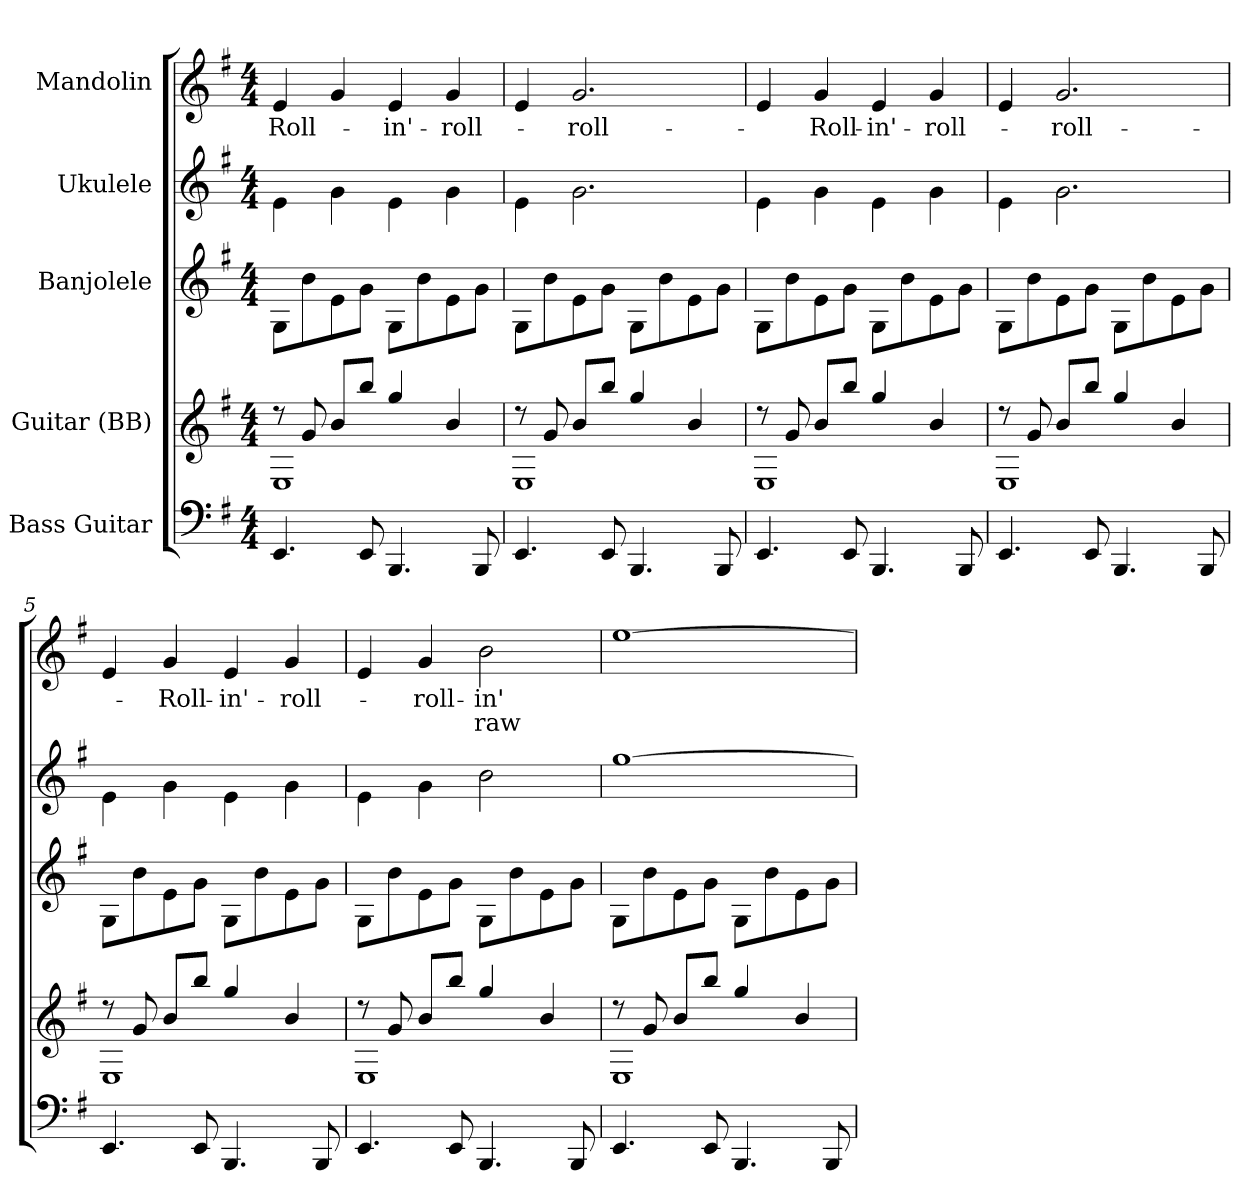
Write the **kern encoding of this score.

**kern	**kern	**kern	**kern	**kern	**text	**text
*part5	*part4	*part3	*part2	*part1	*part1	*part1
*staff5	*staff4	*staff3	*staff2	*staff1	*staff1	*staff1
*I"Bass Guitar	*I"Guitar  (BB)	*I"Banjolele	*I"Ukulele	*I"Mandolin	*	*
!!LO:PB:g=z
*stria4	*	*stria4	*stria4	*	*	*
*	*clefG2	*	*	*clefG2	*	*
*	*ITrd7c12	*	*	*	*	*
*k[f#]	*k[f#]	*k[f#]	*k[f#]	*k[f#]	*	*
*G:	*G:	*G:	*G:	*G:	*	*
*M4/4	*M4/4	*M4/4	*M4/4	*M4/4	*	*
*MM200	*MM200	*MM200	*MM200	*MM200	*	*
=1	=1	=1	=1	=1	=1	=1
*	*^	*	*	*	*	*
!	!	!	!	!	!	!LO:LY:b:color=#000000	!
4.EEi/	8r	1EEi	8Gi\L	4ei\	4ei/	Roll-	.
.	8Gi/	.	8bi\	.	.	.	.
.	8Bi/L	.	8ei\	4gi\	4gi/	.	.
8EEi/	8bi/J	.	8gi\J	.	.	.	.
!	!	!	!	!	!	!LO:LY:b:color=#000000	!
4.BBBi/	4gi/	.	8Gi\L	4ei\	4ei/	-in'-	.
.	.	.	8bi\	.	.	.	.
!	!	!	!	!	!	!LO:LY:b:color=#000000	!
.	4Bi/	.	8ei\	4gi\	4gi/	-roll-	.
8BBBi/	.	.	8gi\J	.	.	.	.
=2	=2	=2	=2	=2	=2	=2	=2
4.EEi/	8r	1EEi	8Gi\L	4ei\	4ei/	.	.
.	8Gi/	.	8bi\	.	.	.	.
!	!	!	!	!	!	!LO:LY:b:color=#000000	!
.	8Bi/L	.	8ei\	2.gi\	2.gi/	-roll-	.
8EEi/	8bi/J	.	8gi\J	.	.	.	.
4.BBBi/	4gi/	.	8Gi\L	.	.	.	.
.	.	.	8bi\	.	.	.	.
.	4Bi/	.	8ei\	.	.	.	.
8BBBi/	.	.	8gi\J	.	.	.	.
=3	=3	=3	=3	=3	=3	=3	=3
4.EEi/	8r	1EEi	8Gi\L	4ei\	4ei/	.	.
.	8Gi/	.	8bi\	.	.	.	.
!	!	!	!	!	!	!LO:LY:b:color=#000000	!
.	8Bi/L	.	8ei\	4gi\	4gi/	-Roll-	.
8EEi/	8bi/J	.	8gi\J	.	.	.	.
!	!	!	!	!	!	!LO:LY:b:color=#000000	!
4.BBBi/	4gi/	.	8Gi\L	4ei\	4ei/	-in'-	.
.	.	.	8bi\	.	.	.	.
!	!	!	!	!	!	!LO:LY:b:color=#000000	!
.	4Bi/	.	8ei\	4gi\	4gi/	-roll-	.
8BBBi/	.	.	8gi\J	.	.	.	.
!!LO:LB:g=z
=4	=4	=4	=4	=4	=4	=4	=4
4.EEi/	8r	1EEi	8Gi\L	4ei\	4ei/	.	.
.	8Gi/	.	8bi\	.	.	.	.
!	!	!	!	!	!	!LO:LY:b:color=#000000	!
.	8Bi/L	.	8ei\	2.gi\	2.gi/	-roll-	.
8EEi/	8bi/J	.	8gi\J	.	.	.	.
4.BBBi/	4gi/	.	8Gi\L	.	.	.	.
.	.	.	8bi\	.	.	.	.
.	4Bi/	.	8ei\	.	.	.	.
8BBBi/	.	.	8gi\J	.	.	.	.
=5	=5	=5	=5	=5	=5	=5	=5
4.EEi/	8r	1EEi	8Gi\L	4ei\	4ei/	.	.
.	8Gi/	.	8bi\	.	.	.	.
!	!	!	!	!	!	!LO:LY:b:color=#000000	!
.	8Bi/L	.	8ei\	4gi\	4gi/	-Roll-	.
8EEi/	8bi/J	.	8gi\J	.	.	.	.
!	!	!	!	!	!	!LO:LY:b:color=#000000	!
4.BBBi/	4gi/	.	8Gi\L	4ei\	4ei/	-in'-	.
.	.	.	8bi\	.	.	.	.
!	!	!	!	!	!	!LO:LY:b:color=#000000	!
.	4Bi/	.	8ei\	4gi\	4gi/	-roll-	.
8BBBi/	.	.	8gi\J	.	.	.	.
=6	=6	=6	=6	=6	=6	=6	=6
4.EEi/	8r	1EEi	8Gi\L	4ei\	4ei/	.	.
.	8Gi/	.	8bi\	.	.	.	.
!	!	!	!	!	!	!LO:LY:b:color=#000000	!
.	8Bi/L	.	8ei\	4gi\	4gi/	-roll-	.
8EEi/	8bi/J	.	8gi\J	.	.	.	.
!	!	!	!	!	!	!LO:LY:b:color=#000000	!LO:LY:b:color=#000000
4.BBBi/	4gi/	.	8Gi\L	2bi\	2bi\	-in'	raw
.	.	.	8bi\	.	.	.	.
.	4Bi/	.	8ei\	.	.	.	.
8BBBi/	.	.	8gi\J	.	.	.	.
=7	=7	=7	=7	=7	=7	=7	=7
4.EEi/	8r	1EEi	8Gi\L	[1eei	[1eei	.	.
.	8Gi/	.	8bi\	.	.	.	.
.	8Bi/L	.	8ei\	.	.	.	.
8EEi/	8bi/J	.	8gi\J	.	.	.	.
4.BBBi/	4gi/	.	8Gi\L	.	.	.	.
.	.	.	8bi\	.	.	.	.
.	4Bi/	.	8ei\	.	.	.	.
8BBBi/	.	.	8gi\J	.	.	.	.
*	*v	*v	*	*	*	*	*
=	=	=	=	=	=	=
*-	*-	*-	*-	*-	*-	*-
